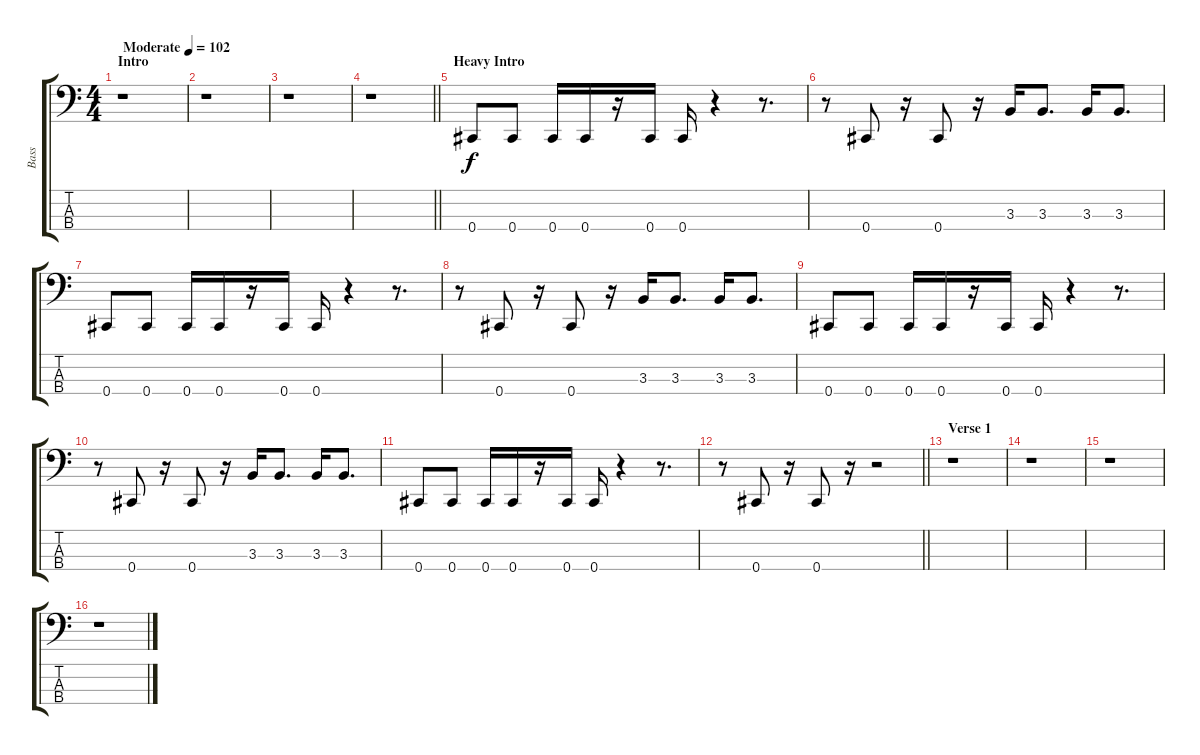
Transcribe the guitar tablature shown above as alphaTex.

\track ("Bass" "Bass") {instrument electricbassfinger}
\staff {score tabs}
\tuning (Gb2 Db2 Ab1 Db1) {hide}
\ts (4 4)
\section ("" "Intro")
\tempo (102 "Moderate")
\clef f4
\ks c
r.1{dy f instrument electricbassfinger} |
r.1 |
r.1 |
\barLineRight lightlight
r.1 |
\section ("" "Heavy Intro")
0.4.8 0.4.8 0.4.16 0.4.16 r.16 0.4.16 0.4.16 r.4 r.8{d} |
r.8 0.4.8 r.16 0.4.8 r.16 3.3.16 3.3.8{d} 3.3.16 3.3.8{d} |
0.4.8 0.4.8 0.4.16 0.4.16 r.16 0.4.16 0.4.16 r.4 r.8{d} |
r.8 0.4.8 r.16 0.4.8 r.16 3.3.16 3.3.8{d} 3.3.16 3.3.8{d} |
0.4.8 0.4.8 0.4.16 0.4.16 r.16 0.4.16 0.4.16 r.4 r.8{d} |
r.8 0.4.8 r.16 0.4.8 r.16 3.3.16 3.3.8{d} 3.3.16 3.3.8{d} |
0.4.8 0.4.8 0.4.16 0.4.16 r.16 0.4.16 0.4.16 r.4 r.8{d} |
\barLineRight lightlight
r.8 0.4.8 r.16 0.4.8 r.16 r.2 |
\section ("" "Verse 1")
r.1 |
r.1 |
r.1 |
r.1
